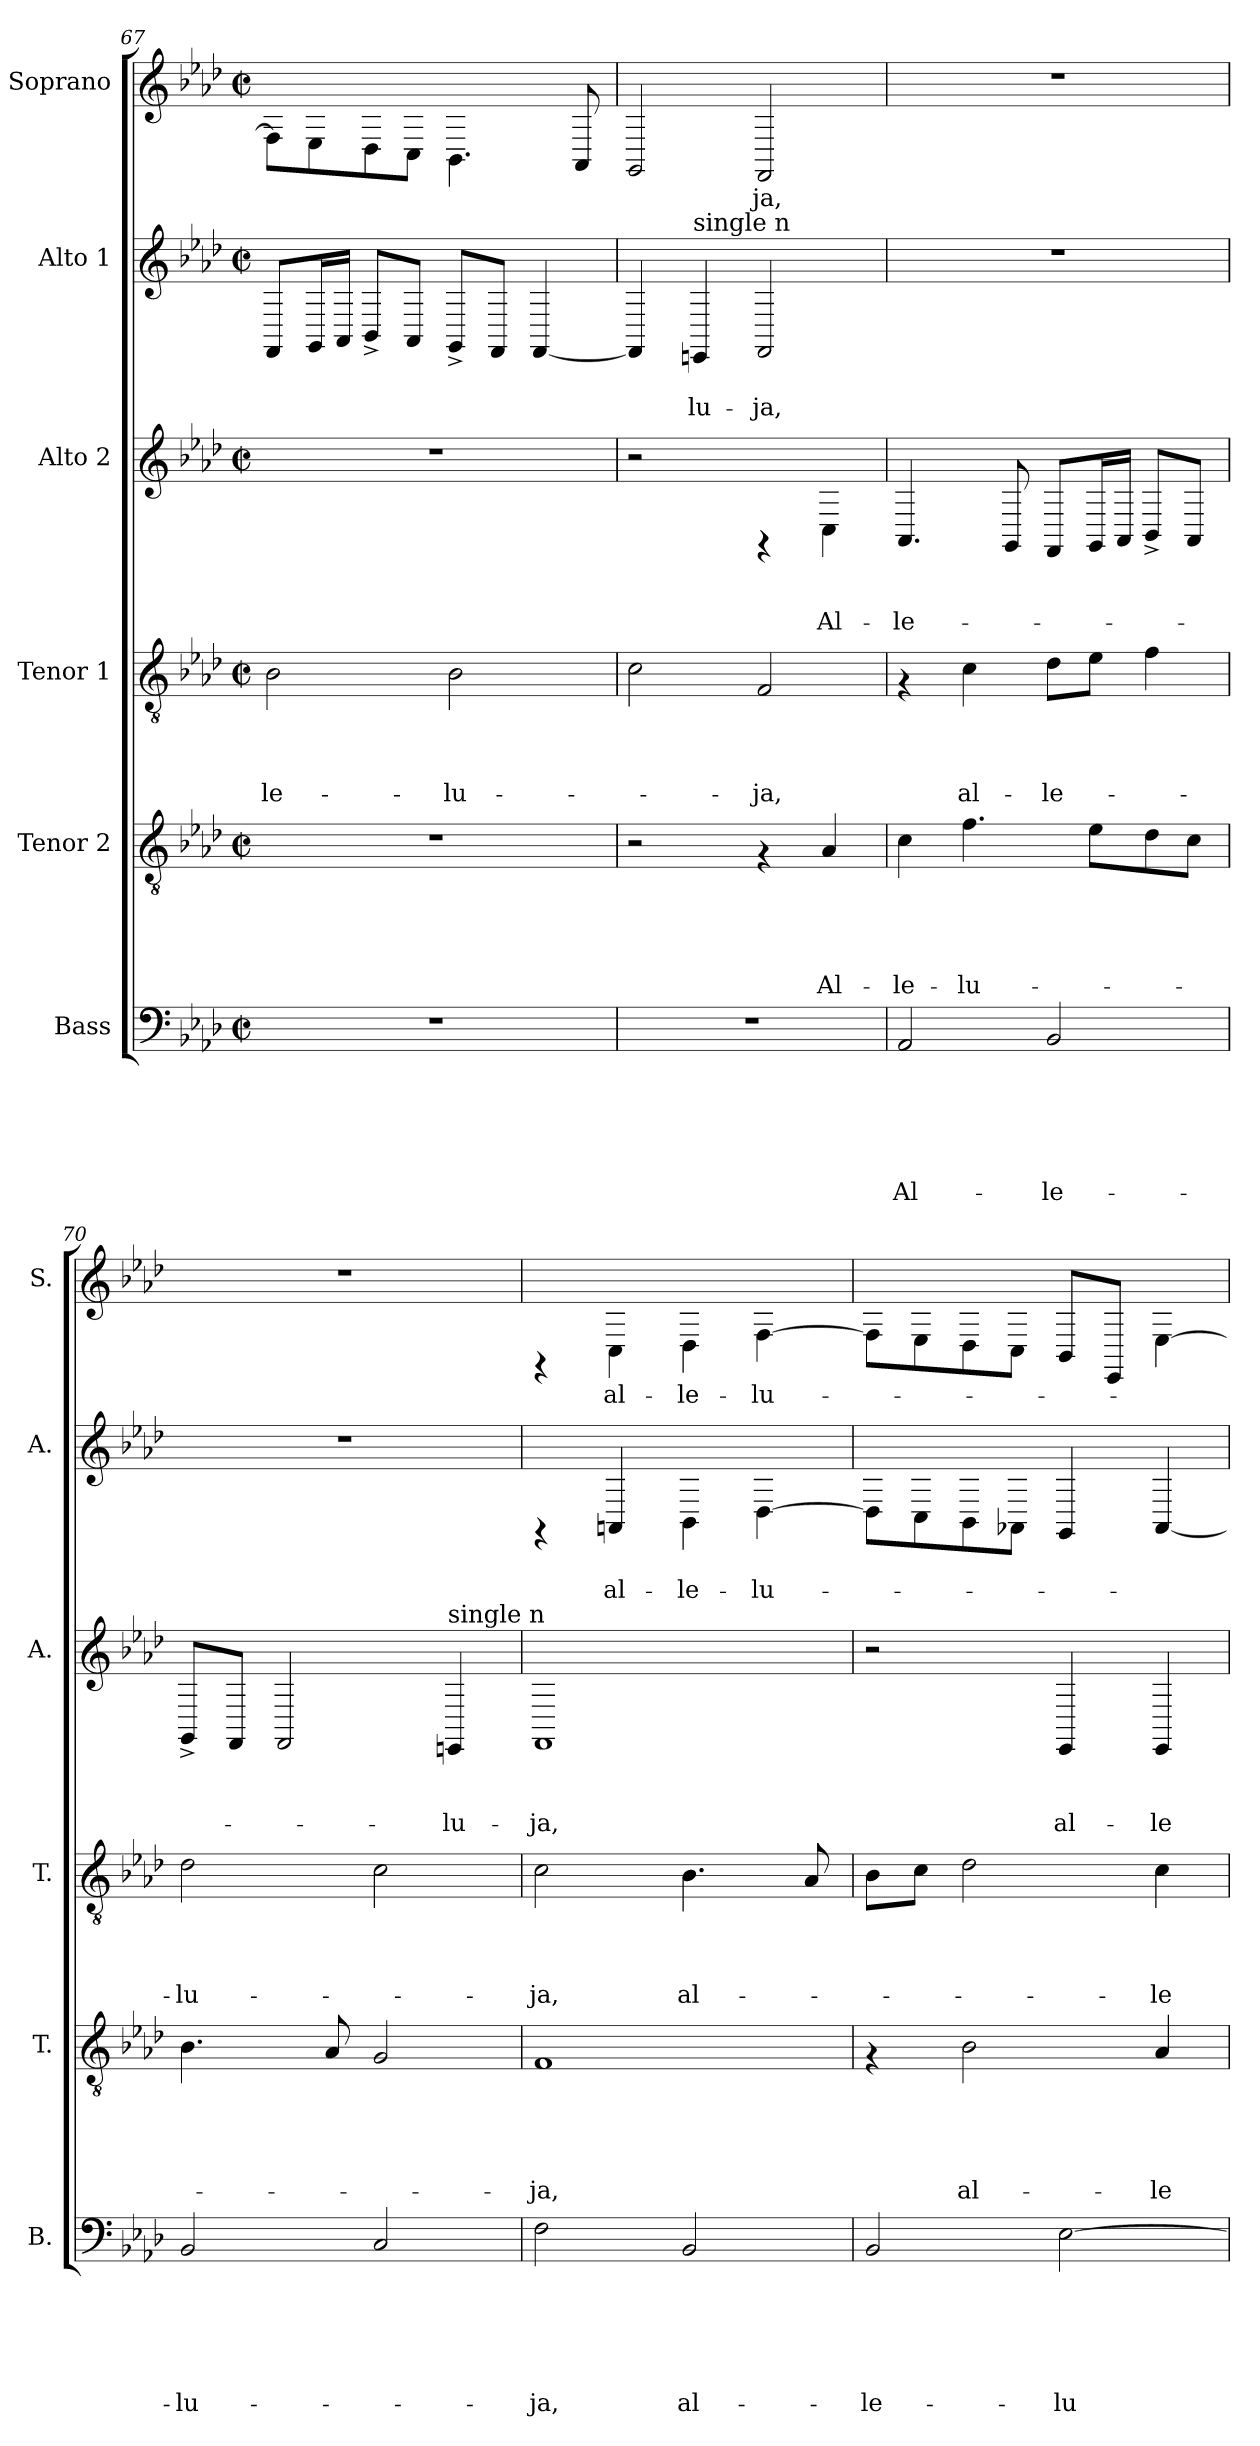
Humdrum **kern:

**kern	**text	**text	**text	**text	**text	**text	**kern	**text	**text	**text	**text	**text	**kern	**text	**text	**text	**text	**kern	**text	**text	**text	**kern	**text	**text	**kern	**text
*part6	*part6	*part6	*part6	*part6	*part6	*part6	*part5	*part5	*part5	*part5	*part5	*part5	*part4	*part4	*part4	*part4	*part4	*part3	*part3	*part3	*part3	*part2	*part2	*part2	*part1	*part1
*staff6	*staff6	*staff6	*staff6	*staff6	*staff6	*staff6	*staff5	*staff5	*staff5	*staff5	*staff5	*staff5	*staff4	*staff4	*staff4	*staff4	*staff4	*staff3	*staff3	*staff3	*staff3	*staff2	*staff2	*staff2	*staff1	*staff1
*I"Bass	*	*	*	*	*	*	*I"Tenor 2	*	*	*	*	*	*I"Tenor 1	*	*	*	*	*I"Alto 2	*	*	*	*I"Alto 1	*	*	*I"Soprano	*
*I'B.	*	*	*	*	*	*	*I'T.	*	*	*	*	*	*I'T.	*	*	*	*	*I'A.	*	*	*	*I'A.	*	*	*I'S.	*
*clefF4	*	*	*	*	*	*	*clefGv2	*	*	*	*	*	*clefGv2	*	*	*	*	*clefG2	*	*	*	*clefG2	*	*	*clefG2	*
*k[b-e-a-d-]	*	*	*	*	*	*	*k[b-e-a-d-]	*	*	*	*	*	*k[b-e-a-d-]	*	*	*	*	*k[b-e-a-d-]	*	*	*	*k[b-e-a-d-]	*	*	*k[b-e-a-d-]	*
*A-:	*	*	*	*	*	*	*A-:	*	*	*	*	*	*A-:	*	*	*	*	*A-:	*	*	*	*A-:	*	*	*A-:	*
*M2/2	*	*	*	*	*	*	*M2/2	*	*	*	*	*	*M2/2	*	*	*	*	*M2/2	*	*	*	*M2/2	*	*	*M2/2	*
*met(c|)	*	*	*	*	*	*	*met(c|)	*	*	*	*	*	*met(c|)	*	*	*	*	*met(c|)	*	*	*	*met(c|)	*	*	*met(c|)	*
=67	=67	=67	=67	=67	=67	=67	=67	=67	=67	=67	=67	=67	=67	=67	=67	=67	=67	=67	=67	=67	=67	=67	=67	=67	=67	=67
!	!	!	!	!	!	!	!	!	!	!	!	!	!	!	!	!	!LO:LY:b	!	!	!	!	!	!	!	!	!
1r	.	.	.	.	.	.	1r	.	.	.	.	.	2B-\	.	.	.	-le-	1r	.	.	.	8FF/L	.	.	8F\L]	.
.	.	.	.	.	.	.	.	.	.	.	.	.	.	.	.	.	.	.	.	.	.	16GG/L	.	.	8E-\	.
.	.	.	.	.	.	.	.	.	.	.	.	.	.	.	.	.	.	.	.	.	.	16AA-/JJ	.	.	.	.
.	.	.	.	.	.	.	.	.	.	.	.	.	.	.	.	.	.	.	.	.	.	8BB-^</L	.	.	8D-\	.
.	.	.	.	.	.	.	.	.	.	.	.	.	.	.	.	.	.	.	.	.	.	8AA-/J	.	.	8C\J	.
!	!	!	!	!	!	!	!	!	!	!	!	!	!	!	!	!	!LO:LY:b	!	!	!	!	!	!	!	!	!
.	.	.	.	.	.	.	.	.	.	.	.	.	2B-\	.	.	.	-lu-	.	.	.	.	8GG^</L	.	.	4.BB-\	.
.	.	.	.	.	.	.	.	.	.	.	.	.	.	.	.	.	.	.	.	.	.	8FF/J	.	.	.	.
.	.	.	.	.	.	.	.	.	.	.	.	.	.	.	.	.	.	.	.	.	.	[<4FF/	.	.	.	.
.	.	.	.	.	.	.	.	.	.	.	.	.	.	.	.	.	.	.	.	.	.	.	.	.	8AA-/	.
=68	=68	=68	=68	=68	=68	=68	=68	=68	=68	=68	=68	=68	=68	=68	=68	=68	=68	=68	=68	=68	=68	=68	=68	=68	=68	=68
1r	.	.	.	.	.	.	2r	.	.	.	.	.	2c\	.	.	.	.	2r	.	.	.	4FF/]	.	.	2GG/	.
!	!	!	!	!	!	!	!	!	!	!	!	!	!	!	!	!	!	!	!	!	!	!LO:TX:a:t=single n	!	!	!	!
!	!	!	!	!	!	!	!	!	!	!	!	!	!	!	!	!	!	!	!	!	!	!	!	!LO:LY:b	!	!
.	.	.	.	.	.	.	.	.	.	.	.	.	.	.	.	.	.	.	.	.	.	4EE/	.	-lu-	.	.
!	!	!	!	!	!	!	!	!	!	!	!	!	!	!	!	!	!LO:LY:b	!	!	!	!	!	!	!LO:LY:b	!	!LO:LY:b
.	.	.	.	.	.	.	4rF	.	.	.	.	.	2F/	.	.	.	-ja,	4rFF	.	.	.	2FF/	.	-ja,	2FF/	-ja,
!	!	!	!	!	!	!	!	!	!	!	!	!LO:LY:b	!	!	!	!	!	!	!	!	!LO:LY:b	!	!	!	!	!
.	.	.	.	.	.	.	4A-/	.	.	.	.	Al-	.	.	.	.	.	4C\	.	.	Al-	.	.	.	.	.
=69	=69	=69	=69	=69	=69	=69	=69	=69	=69	=69	=69	=69	=69	=69	=69	=69	=69	=69	=69	=69	=69	=69	=69	=69	=69	=69
!	!	!	!	!	!	!LO:LY:b	!	!	!	!	!	!LO:LY:b	!	!	!	!	!	!	!	!	!LO:LY:b	!	!	!	!	!
2AA-/	.	.	.	.	.	Al-	4c\	.	.	.	.	-le-	4rF	.	.	.	.	4.AA-/	.	.	-le-	1r	.	.	1r	.
!	!	!	!	!	!	!	!	!	!	!	!	!LO:LY:b	!	!	!	!	!LO:LY:b	!	!	!	!	!	!	!	!	!
.	.	.	.	.	.	.	4.f\	.	.	.	.	-lu-	4c\	.	.	.	al-	.	.	.	.	.	.	.	.	.
.	.	.	.	.	.	.	.	.	.	.	.	.	.	.	.	.	.	8GG/	.	.	.	.	.	.	.	.
!	!	!	!	!	!	!LO:LY:b	!	!	!	!	!	!	!	!	!	!	!LO:LY:b	!	!	!	!	!	!	!	!	!
2BB-/	.	.	.	.	.	-le-	.	.	.	.	.	.	8d-\L	.	.	.	-le-	8FF/L	.	.	.	.	.	.	.	.
.	.	.	.	.	.	.	8e-\L	.	.	.	.	.	8e-\J	.	.	.	.	16GG/L	.	.	.	.	.	.	.	.
.	.	.	.	.	.	.	.	.	.	.	.	.	.	.	.	.	.	16AA-/JJ	.	.	.	.	.	.	.	.
.	.	.	.	.	.	.	8d-\	.	.	.	.	.	4f\	.	.	.	.	8BB-^</L	.	.	.	.	.	.	.	.
.	.	.	.	.	.	.	8c\J	.	.	.	.	.	.	.	.	.	.	8AA-/J	.	.	.	.	.	.	.	.
=70	=70	=70	=70	=70	=70	=70	=70	=70	=70	=70	=70	=70	=70	=70	=70	=70	=70	=70	=70	=70	=70	=70	=70	=70	=70	=70
!	!	!	!	!	!	!LO:LY:b	!	!	!	!	!	!	!	!	!	!	!LO:LY:b	!	!	!	!	!	!	!	!	!
2BB-/	.	.	.	.	.	-lu-	4.B-\	.	.	.	.	.	2d-\	.	.	.	-lu-	8GG^</L	.	.	.	1r	.	.	1r	.
.	.	.	.	.	.	.	.	.	.	.	.	.	.	.	.	.	.	8FF/J	.	.	.	.	.	.	.	.
.	.	.	.	.	.	.	.	.	.	.	.	.	.	.	.	.	.	2FF/	.	.	.	.	.	.	.	.
.	.	.	.	.	.	.	8A-/	.	.	.	.	.	.	.	.	.	.	.	.	.	.	.	.	.	.	.
2C/	.	.	.	.	.	.	2G/	.	.	.	.	.	2c\	.	.	.	.	.	.	.	.	.	.	.	.	.
!	!	!	!	!	!	!	!	!	!	!	!	!	!	!	!	!	!	!LO:TX:a:t=single n	!	!	!	!	!	!	!	!
!	!	!	!	!	!	!	!	!	!	!	!	!	!	!	!	!	!	!	!	!	!LO:LY:b	!	!	!	!	!
.	.	.	.	.	.	.	.	.	.	.	.	.	.	.	.	.	.	4EE/	.	.	-lu-	.	.	.	.	.
=71	=71	=71	=71	=71	=71	=71	=71	=71	=71	=71	=71	=71	=71	=71	=71	=71	=71	=71	=71	=71	=71	=71	=71	=71	=71	=71
!	!	!	!	!	!	!LO:LY:b	!	!	!	!	!	!LO:LY:b	!	!	!	!	!LO:LY:b	!	!	!	!LO:LY:b	!	!	!	!	!
2F\	.	.	.	.	.	-ja,	1F	.	.	.	.	-ja,	2c\	.	.	.	-ja,	1FF	.	.	-ja,	4rFF	.	.	4rFF	.
!	!	!	!	!	!	!	!	!	!	!	!	!	!	!	!	!	!	!	!	!	!	!	!	!LO:LY:b	!	!LO:LY:b
.	.	.	.	.	.	.	.	.	.	.	.	.	.	.	.	.	.	.	.	.	.	4AAn/	.	al-	4C\	al-
!	!	!	!	!	!	!LO:LY:b	!	!	!	!	!	!	!	!	!	!	!LO:LY:b	!	!	!	!	!	!	!LO:LY:b	!	!LO:LY:b
2BB-/	.	.	.	.	.	al-	.	.	.	.	.	.	4.B-\	.	.	.	al-	.	.	.	.	4BB-\	.	-le-	4D-\	-le-
!	!	!	!	!	!	!	!	!	!	!	!	!	!	!	!	!	!	!	!	!	!	!	!	!LO:LY:b	!	!LO:LY:b
.	.	.	.	.	.	.	.	.	.	.	.	.	.	.	.	.	.	.	.	.	.	[>4D-\	.	-lu-	[>4F\	-lu-
.	.	.	.	.	.	.	.	.	.	.	.	.	8A-/	.	.	.	.	.	.	.	.	.	.	.	.	.
!!LO:PB:g=z
=72	=72	=72	=72	=72	=72	=72	=72	=72	=72	=72	=72	=72	=72	=72	=72	=72	=72	=72	=72	=72	=72	=72	=72	=72	=72	=72
!	!	!	!	!	!	!LO:LY:b	!	!	!	!	!	!	!	!	!	!	!	!	!	!	!	!	!	!	!	!
2BB-/	.	.	.	.	.	-le-	4rF	.	.	.	.	.	8B-\L	.	.	.	.	2r	.	.	.	8D-\L]	.	.	8F\L]	.
.	.	.	.	.	.	.	.	.	.	.	.	.	8c\J	.	.	.	.	.	.	.	.	8C\	.	.	8E-\	.
!	!	!	!	!	!	!	!	!	!	!	!	!LO:LY:b	!	!	!	!	!	!	!	!	!	!	!	!	!	!
.	.	.	.	.	.	.	2B-\	.	.	.	.	al-	2d-\	.	.	.	.	.	.	.	.	8BB-\	.	.	8D-\	.
.	.	.	.	.	.	.	.	.	.	.	.	.	.	.	.	.	.	.	.	.	.	8AA-X\J	.	.	8C\J	.
!	!	!	!	!	!	!LO:LY:b	!	!	!	!	!	!	!	!	!	!	!	!	!	!	!LO:LY:b	!	!	!	!	!
[>2E-\	.	.	.	.	.	-lu-	.	.	.	.	.	.	.	.	.	.	.	4EE-/	.	.	al-	4GG/	.	.	8BB-/L	.
.	.	.	.	.	.	.	.	.	.	.	.	.	.	.	.	.	.	.	.	.	.	.	.	.	8EE-/J	.
!	!	!	!	!	!	!	!	!	!	!	!	!LO:LY:b	!	!	!	!	!LO:LY:b	!	!	!	!LO:LY:b	!	!	!	!	!
.	.	.	.	.	.	.	4A-/	.	.	.	.	-le-	4c\	.	.	.	-le-	4EE-/	.	.	-le-	[<4AA-/	.	.	[>4E-\	.
=	=	=	=	=	=	=	=	=	=	=	=	=	=	=	=	=	=	=	=	=	=	=	=	=	=	=
*-	*-	*-	*-	*-	*-	*-	*-	*-	*-	*-	*-	*-	*-	*-	*-	*-	*-	*-	*-	*-	*-	*-	*-	*-	*-	*-
